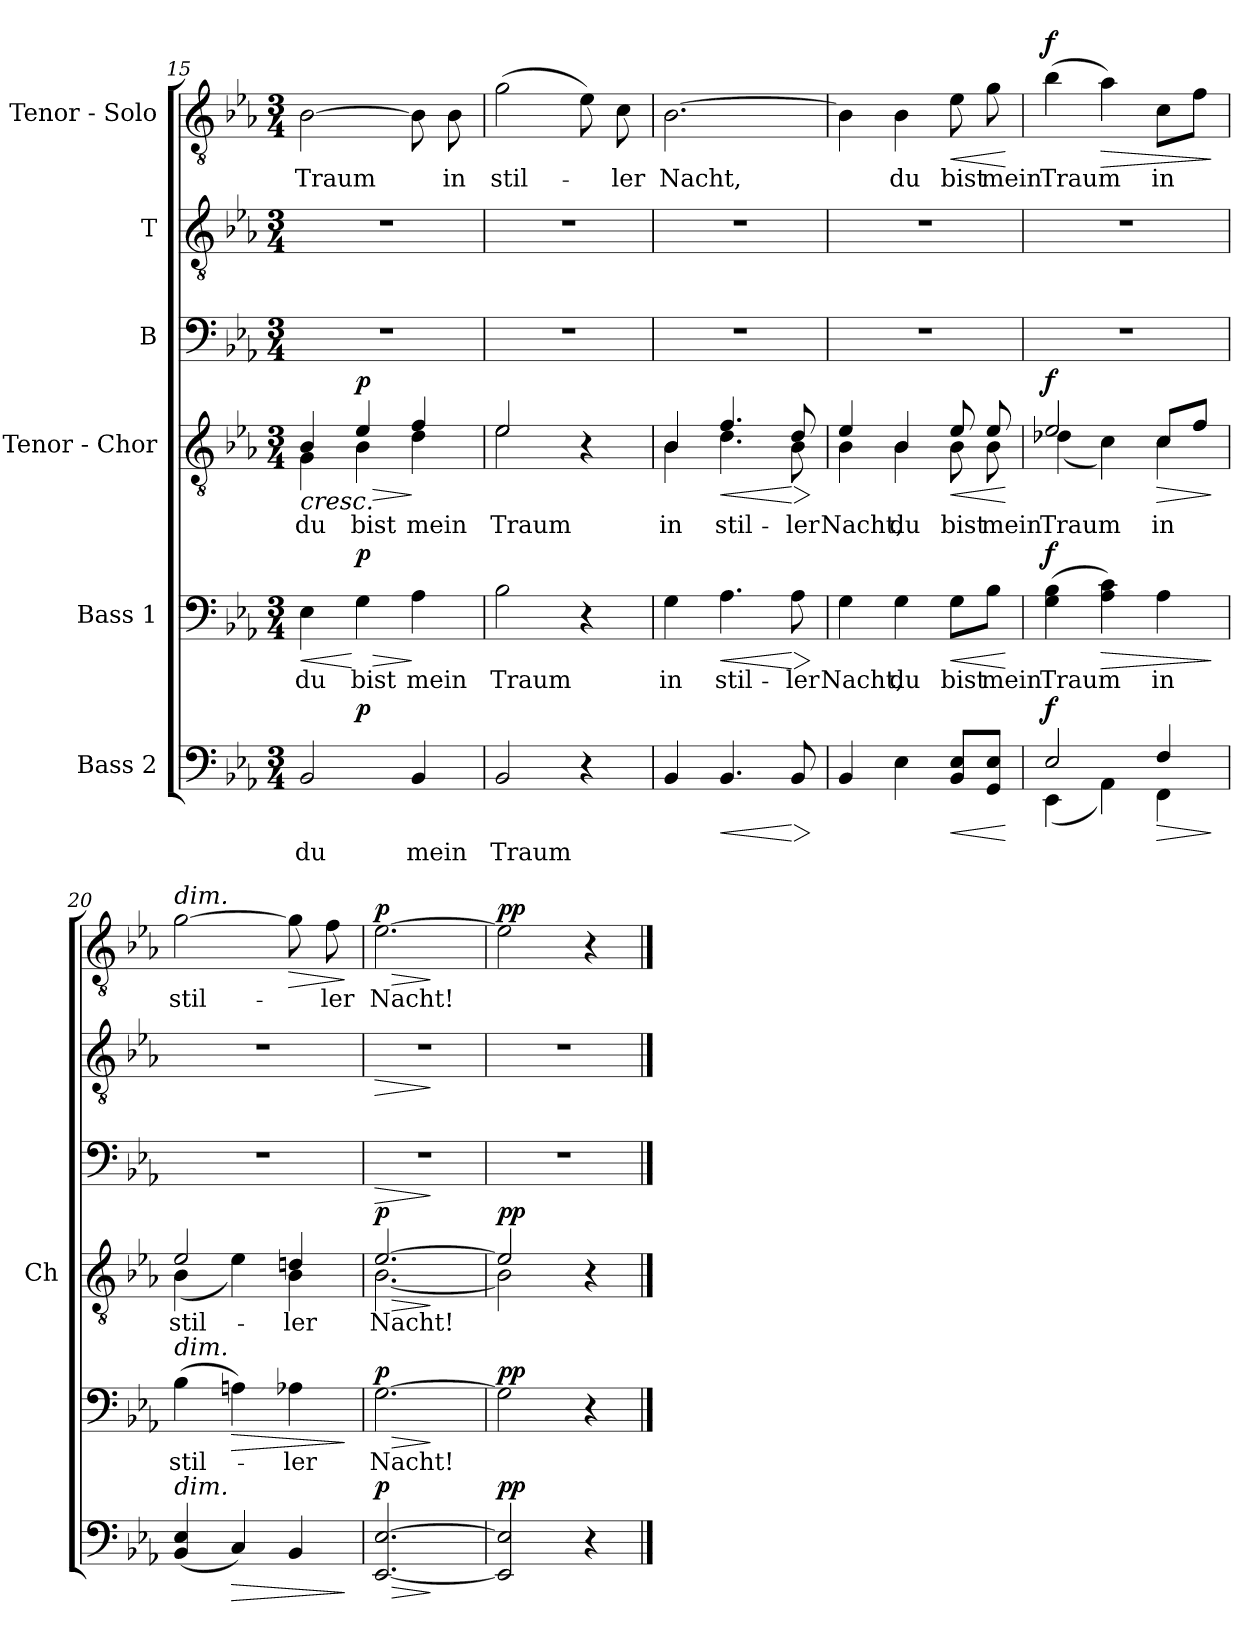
**kern	**text	**dynam	**kern	**text	**dynam	**kern	**text	**dynam	**kern	**dynam	**kern	**dynam	**kern	**text	**dynam
*part6	*part6	*part6	*part5	*part5	*part5	*part4	*part4	*part4	*part3	*part3	*part2	*part2	*part1	*part1	*part1
*staff6	*staff6	*staff6	*staff5	*staff5	*staff5	*staff4	*staff4	*staff4	*staff3	*staff3	*staff2	*staff2	*staff1	*staff1	*staff1
*I"Bass 2	*	*	*I"Bass 1	*	*	*I"Tenor - Chor	*	*	*I"B	*	*I"T	*	*I"Tenor - Solo	*	*
*	*	*	*	*	*	*I'Ch	*	*	*	*	*	*	*	*	*
*clefF4	*	*	*clefF4	*	*	*clefGv2	*	*	*clefF4	*	*clefGv2	*	*clefGv2	*	*
*k[b-e-a-]	*	*	*k[b-e-a-]	*	*	*k[b-e-a-]	*	*	*k[b-e-a-]	*	*k[b-e-a-]	*	*k[b-e-a-]	*	*
*M3/4	*	*	*M3/4	*	*	*M3/4	*	*	*M3/4	*	*M3/4	*	*M3/4	*	*
=15	=15	=15	=15	=15	=15	=15	=15	=15	=15	=15	=15	=15	=15	=15	=15
!	!LO:LY:b	!	!	!LO:LY:b	!LO:HP:b	!	!LO:LY:b	!LO:HP:b	!	!	!	!	!	!LO:LY:b	!
*^	*	*	*	*	*	*^	*	*	*	*	*	*	*	*	*
2BB-/	4BB-/yy	du	.	4E-\	du	<	4B-/	4G\	du	<	2.r	.	2.r	.	[2B-\	Traum	.
!	!	!	!LO:DY:a	!	!LO:LY:b	!LO:HP:n=1:b	!	!	!LO:LY:b	!LO:HP:b	!	!	!	!	!	!	!
!	!	!	!	!	!	!LO:DY:n=1:a	!	!	!	!LO:DY:n=1:a	!	!	!	!	!	!	!
.	4BB-/yy	.	p	4G\	bist	[ > p	4e-/	4B-\	bist	> p	.	.	.	.	.	.	.
!	!	!LO:LY:b	!	!	!LO:LY:b	!	!	!	!LO:LY:b	!	!	!	!	!	!	!	!
4BB-/	4ryy	mein	.	4A-\	mein	]	4f/	4d\	mein	[ ]	.	.	.	.	8B-\]	.	.
!	!	!	!	!	!	!	!	!	!	!	!	!	!	!	!	!LO:LY:b	!
.	.	.	.	.	.	.	.	.	.	.	.	.	.	.	8B-\	in	.
*v	*v	*	*	*	*	*	*	*	*	*	*	*	*	*	*	*	*
=16	=16	=16	=16	=16	=16	=16	=16	=16	=16	=16	=16	=16	=16	=16	=16	=16
!	!LO:LY:b	!	!	!LO:LY:b	!	!	!	!LO:LY:b	!	!	!	!	!	!	!LO:LY:b	!
2BB-/	Traum	.	2B-\	Traum	.	2e-/	2e-\	Traum	.	2.r	.	2.r	.	(2g\	stil-	.
4r	.	.	4r	.	.	4r	4ryy	.	.	.	.	.	.	8e-\)	.	.
!	!	!	!	!	!	!	!	!	!	!	!	!	!	!	!LO:LY:b	!
.	.	.	.	.	.	.	.	.	.	.	.	.	.	8c\	-ler	.
=17	=17	=17	=17	=17	=17	=17	=17	=17	=17	=17	=17	=17	=17	=17	=17	=17
!	!	!	!	!LO:LY:b	!	!	!	!LO:LY:b	!	!	!	!	!	!	!LO:LY:b	!
4BB-/	.	.	4G\	in	.	4B-/	4B-\	in	.	2.r	.	2.r	.	[2.B-\	Nacht,	.
!	!	!LO:HP:b	!	!LO:LY:b	!LO:HP:b	!	!	!LO:LY:b	!LO:HP:b	!	!	!	!	!	!	!
4.BB-/	.	<	4.A-\	stil-	<	4.f/	4.d\	stil-	<	.	.	.	.	.	.	.
!	!	!LO:HP:n=1:b	!	!LO:LY:b	!LO:HP:n=1:b	!	!	!LO:LY:b	!LO:HP:n=1:b	!	!	!	!	!	!	!
8BB-/	.	[ >	8A-\	-ler	[ >	8d/	8B-\	-ler	[ >	.	.	.	.	.	.	.
*	*	*	*	*	*	*v	*v	*	*	*	*	*	*	*	*	*
.	.	]	.	.	]	.	.	]	.	.	.	.	.	.	.
!!LO:LB:g=z
=18	=18	=18	=18	=18	=18	=18	=18	=18	=18	=18	=18	=18	=18	=18	=18
!	!	!	!	!LO:LY:b	!	!	!LO:LY:b	!	!	!	!	!	!	!	!
*	*	*	*	*	*	*^	*	*	*	*	*	*	*	*	*
4BB-/	.	.	4G\	Nacht,	.	4e-/	4B-\	Nacht,	.	2.r	.	2.r	.	4B-\]	.	.
!	!	!	!	!LO:LY:b	!	!	!	!LO:LY:b	!	!	!	!	!	!	!LO:LY:b	!
4E-\	.	.	4G\	du	.	4B-/	4B-\	du	.	.	.	.	.	4B-\	du	.
!	!	!LO:HP:b	!	!LO:LY:b	!LO:HP:b	!	!	!LO:LY:b	!LO:HP:b	!	!	!	!	!	!LO:LY:b	!LO:HP:b
8BB-/ 8E-/L	.	<	8G\L	bist	<	8e-/	8B-\	bist	<	.	.	.	.	8e-\	bist	<
!	!	!	!	!LO:LY:b	!	!	!	!LO:LY:b	!	!	!	!	!	!	!LO:LY:b	!
8GG/ 8E-/J	.	.	8B-\J	mein	.	8e-/	8B-\	mein	.	.	.	.	.	8g\	mein	.
*	*	*	*	*	*	*v	*v	*	*	*	*	*	*	*	*	*
.	.	[	.	.	[	.	.	[	.	.	.	.	.	.	[
=19	=19	=19	=19	=19	=19	=19	=19	=19	=19	=19	=19	=19	=19	=19	=19
*^	*	*	*	*	*	*	*	*	*	*	*	*	*	*	*
!	!	!	!LO:DY:a	!	!LO:LY:b	!LO:DY:a	!	!LO:LY:b	!LO:DY:a	!	!	!	!	!	!LO:LY:b	!LO:DY:a
*	*	*	*	*	*	*	*^	*	*	*	*	*	*	*	*	*
2E-/	(4EE-\	.	f	(4G\ 4B-\	Traum	f	2e-/	(4d-X\	Traum	f	2.r	.	2.r	.	(4b-\	Traum	f
!	!	!	!	!	!	!LO:HP:b	!	!	!	!	!	!	!	!	!	!	!LO:HP:b
.	4AA-\)	.	.	4A-\ 4c\)	.	>	.	4c\)	.	.	.	.	.	.	4a-\)	.	>
!	!	!	!LO:HP:b	!	!LO:LY:b	!	!	!	!LO:LY:b	!LO:HP:b	!	!	!	!	!	!LO:LY:b	!
4F/	4FF\	.	>	4A-\	in	.	8c/L	4c\	in	>	.	.	.	.	8c\L	in	.
.	.	.	.	.	.	.	8f/J	.	.	.	.	.	.	.	8f\J	.	.
*v	*v	*	*	*	*	*	*v	*v	*	*	*	*	*	*	*	*	*
.	.	]	.	.	]	.	.	]	.	.	.	.	.	.	]
=20	=20	=20	=20	=20	=20	=20	=20	=20	=20	=20	=20	=20	=20	=20	=20
!	!	!	!	!	!	!	!	!	!	!	!	!	!LO:TX:a:i:t=dim.	!	!
!	!	!	!	!	!	!LO:TX:a:i:t=dim.	!	!	!	!	!	!	!	!	!
!	!	!	!LO:TX:a:i:t=dim.	!	!	!	!	!	!	!	!	!	!	!	!
!LO:TX:a:i:t=dim.	!	!	!	!	!	!	!	!	!	!	!	!	!	!	!
!	!	!	!	!LO:LY:b	!	!	!LO:LY:b	!	!	!	!	!	!	!LO:LY:b	!
*	*	*	*	*	*	*^	*	*	*	*	*	*	*	*	*
(4BB-/ 4E-/	.	.	(4B-\	-stil-	.	2e-/	(4B-\	stil-	.	2.r	.	2.r	.	[2g\	stil-	.
!	!	!LO:HP:b	!	!	!LO:HP:b	!	!	!	!	!	!	!	!	!	!	!
4C/)	.	>	4An\)	.	>	.	4e-\)	.	.	.	.	.	.	.	.	.
!	!	!	!	!LO:LY:b	!	!	!	!LO:LY:b	!	!	!	!	!	!	!	!LO:HP:b
4BB-/	.	.	4A-X\	-ler	.	4dn/	4B-\	-ler	.	.	.	.	.	8g\]	.	>
!	!	!	!	!	!	!	!	!	!	!	!	!	!	!	!LO:LY:b	!
.	.	.	.	.	.	.	.	.	.	.	.	.	.	8f\	-ler	.
*	*	*	*	*	*	*v	*v	*	*	*	*	*	*	*	*	*
.	.	]	.	.	]	.	.	.	.	.	.	.	.	.	]
=21	=21	=21	=21	=21	=21	=21	=21	=21	=21	=21	=21	=21	=21	=21	=21
!	!	!LO:HP:b	!	!LO:LY:b	!LO:HP:b	!	!LO:LY:b	!LO:HP:b	!	!LO:HP:b	!	!LO:HP:b	!	!LO:LY:b	!LO:HP:b
*	*	*	*	*	*	*^	*	*	*	*	*	*	*	*	*
!	!	!LO:DY:n=1:a	!	!	!LO:DY:n=1:a	!	!	!	!LO:DY:n=1:a	!	!	!	!	!	!	!LO:DY:n=1:a
[2.EE-/ [2.E-/	.	> p	[2.G\	Nacht!	> p	[2.e-/	[2.B-\	Nacht!	> p	2.r	>	2.r	>	[2.e-\	Nacht!	> p
*	*	*	*	*	*	*v	*v	*	*	*	*	*	*	*	*	*
.	.	]	.	.	]	.	.	]	.	]	.	]	.	.	]
=22	=22	=22	=22	=22	=22	=22	=22	=22	=22	=22	=22	=22	=22	=22	=22
*	*	*	*	*	*	*^	*	*	*	*	*	*	*	*	*
!	!	!LO:DY:a	!	!	!LO:DY:a	!	!	!	!LO:DY:a	!	!	!	!	!	!	!LO:DY:a
2EE-/] 2E-/]	.	pp	2G\]	.	pp	2e-/]	2B-\]	.	pp	2.r	.	2.r	.	2e-\]	.	pp
4r	.	.	4r	.	.	4r	4ryy	.	.	.	.	.	.	4r	.	.
*	*	*	*	*	*	*v	*v	*	*	*	*	*	*	*	*	*
==	==	==	==	==	==	==	==	==	==	==	==	==	==	==	==
*-	*-	*-	*-	*-	*-	*-	*-	*-	*-	*-	*-	*-	*-	*-	*-
